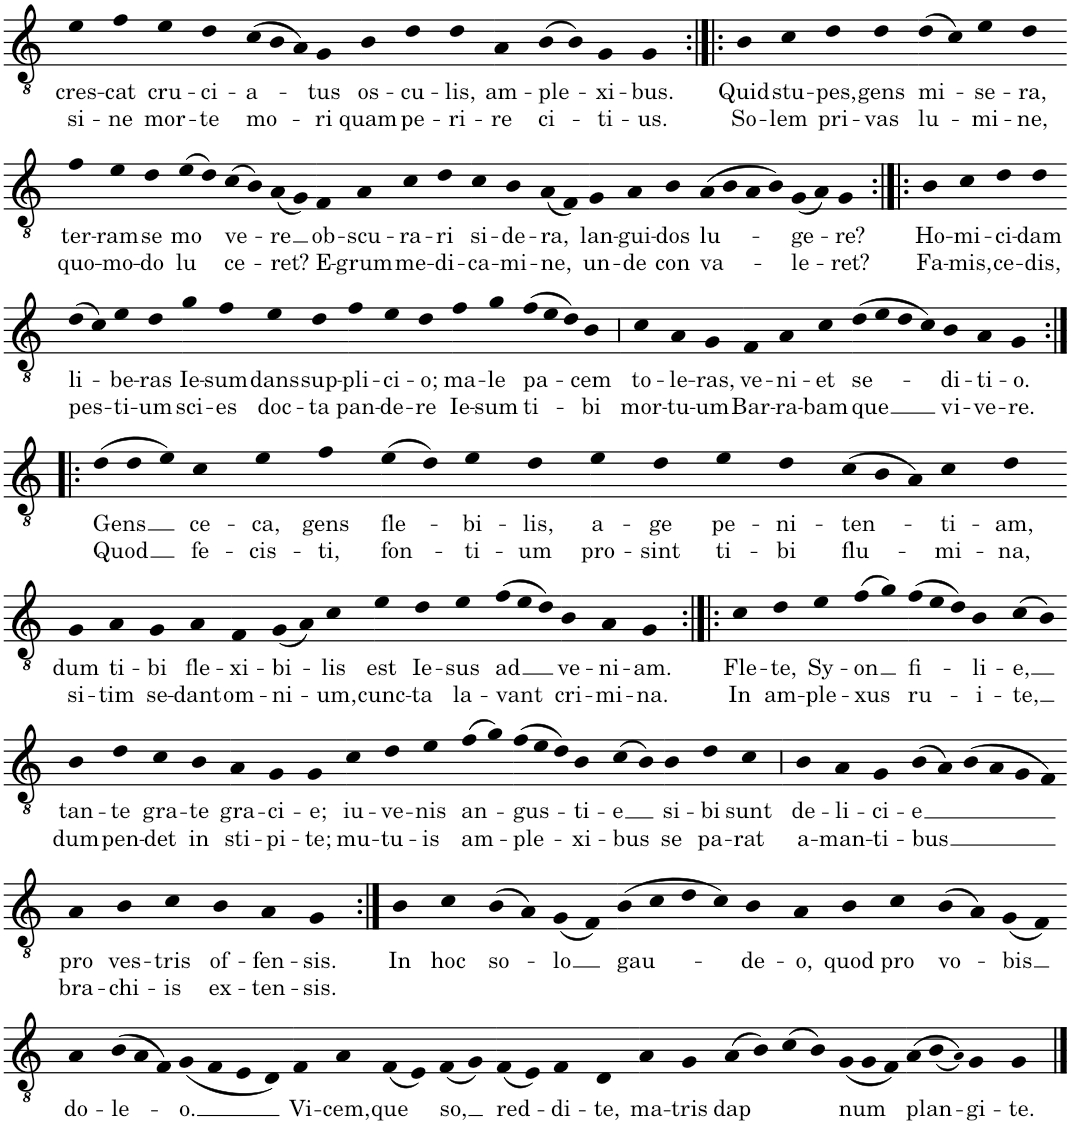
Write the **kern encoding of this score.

**kern	**text	**text
*part1	*part1	*part1
*staff1	*staff1	*staff1
*I"Voice	*	*
*I'Vo.	*	*
!!LO:PB:g=z
*clefGv2	*	*
*k[]	*	*
*M4/4	*	*
=64	=64	=64
!	!LO:LY:b	!LO:LY:b
4e	cres-	si-
!	!LO:LY:b	!LO:LY:b
4f	-cat	-ne
!	!LO:LY:b	!LO:LY:b
4e	cru-	mor-
!	!LO:LY:b	!LO:LY:b
4d	-ci-	-te
*Xtuplet	*	*
!	!LO:LY:b	!LO:LY:b
(12c	-a-	mo-
12B	.	.
12A)	.	.
!	!LO:LY:b	!LO:LY:b
4G	-tus	-ri
=65-	=65-	=65-
!	!LO:LY:b	!LO:LY:b
4B	os-	quam
!	!LO:LY:b	!LO:LY:b
4d	-cu-	pe-
!	!LO:LY:b	!LO:LY:b
4d	-lis,	-ri-
=66-	=66-	=66-
!	!LO:LY:b	!LO:LY:b
4A	am-	-re
!	!LO:LY:b	!LO:LY:b
(8BL	-ple-	ci-
8BJ)	.	.
!	!LO:LY:b	!LO:LY:b
4G	-xi-	-ti-
!	!LO:LY:b	!LO:LY:b
4G	-bus.	-us.
=67:|!|:	=67:|!|:	=67:|!|:
!	!LO:LY:b	!LO:LY:b
4B	Quid	So-
!	!LO:LY:b	!LO:LY:b
4c	stu-	-lem
!	!LO:LY:b	!LO:LY:b
4d	-pes,	pri-
!	!LO:LY:b	!LO:LY:b
4d	gens	-vas
=68-	=68-	=68-
!	!LO:LY:b	!LO:LY:b
(8dL	mi-	lu-
8cJ)	.	.
!	!LO:LY:b	!LO:LY:b
4e	-se-	-mi-
!	!LO:LY:b	!LO:LY:b
4d	-ra,	-ne,
!!LO:LB:g=z
=69-	=69-	=69-
!	!LO:LY:b	!LO:LY:b
4f	ter-	quo-
!	!LO:LY:b	!LO:LY:b
4e	-ram	-mo-
!	!LO:LY:b	!LO:LY:b
4d	se	-do
!	!LO:LY:b	!LO:LY:b
(8e	mo	lu
8d)	.	.
!	!LO:LY:b	!LO:LY:b
(8c	-ve-	-ce-
8B)	.	.
!	!LO:LY:b	!LO:LY:b
(8A	-re	-ret?
8G)	.	.
=70-	=70-	=70-
!	!LO:LY:b	!LO:LY:b
4F	ob-	E-
!	!LO:LY:b	!LO:LY:b
4A	-scu-	-grum
!	!LO:LY:b	!LO:LY:b
4c	-ra-	me-
!	!LO:LY:b	!LO:LY:b
4d	-ri	-di-
=71-	=71-	=71-
!	!LO:LY:b	!LO:LY:b
4c	si-	-ca-
!	!LO:LY:b	!LO:LY:b
4B	-de-	-mi-
!	!LO:LY:b	!LO:LY:b
(8AL	-ra,	-ne,
8FJ)	.	.
=72-	=72-	=72-
!	!LO:LY:b	!LO:LY:b
4G	lan-	un-
!	!LO:LY:b	!LO:LY:b
4A	-gui-	-de
!	!LO:LY:b	!LO:LY:b
4B	-dos	con
=73-	=73-	=73-
!	!LO:LY:b	!LO:LY:b
(8AL	lu-	-va-
8BJ	.	.
8AL	.	.
8BJ)	.	.
!	!LO:LY:b	!LO:LY:b
(8GL	-ge-	-le-
8AJ)	.	.
!	!LO:LY:b	!LO:LY:b
4G	-re?	-ret?
=74:|!|:	=74:|!|:	=74:|!|:
!	!LO:LY:b	!LO:LY:b
4B	Ho-	Fa-
!	!LO:LY:b	!LO:LY:b
4c	-mi-	-mis,
!	!LO:LY:b	!LO:LY:b
4d	-ci-	ce-
!	!LO:LY:b	!LO:LY:b
4d	-dam	-dis,
!!LO:LB:g=z
=75-	=75-	=75-
!	!LO:LY:b	!LO:LY:b
(8dL	li-	pes-
8cJ)	.	.
!	!LO:LY:b	!LO:LY:b
4e	-be-	-ti-
!	!LO:LY:b	!LO:LY:b
4d	-ras	-um
=76-	=76-	=76-
!	!LO:LY:b	!LO:LY:b
4g	Ie-	sci-
!	!LO:LY:b	!LO:LY:b
4f	-sum	-es
!	!LO:LY:b	!LO:LY:b
4e	dans	doc-
!	!LO:LY:b	!LO:LY:b
4d	sup-	-ta
=77-	=77-	=77-
!	!LO:LY:b	!LO:LY:b
4f	-pli-	pan-
!	!LO:LY:b	!LO:LY:b
4e	-ci-	-de-
!	!LO:LY:b	!LO:LY:b
4d	-o;	-re
=78-	=78-	=78-
!	!LO:LY:b	!LO:LY:b
4f	ma-	Ie-
!	!LO:LY:b	!LO:LY:b
4g	-le	-sum
!	!LO:LY:b	!LO:LY:b
(12fL	pa-	ti-
12e	.	.
12dJ)	.	.
!	!LO:LY:b	!LO:LY:b
4B	-cem	-bi
=79'	=79'	=79'
!	!LO:LY:b	!LO:LY:b
4c	to-	mor-
!	!LO:LY:b	!LO:LY:b
4A	-le-	-tu-
!	!LO:LY:b	!LO:LY:b
4G	-ras,	-um
=80-	=80-	=80-
!	!LO:LY:b	!LO:LY:b
4F	ve-	Bar-
!	!LO:LY:b	!LO:LY:b
4A	-ni-	-ra-
!	!LO:LY:b	!LO:LY:b
4c	-et	-bam
=81-	=81-	=81-
!	!LO:LY:b	!LO:LY:b
(8d	se-	-que
8e	.	.
8d	.	.
8c)	.	.
!	!LO:LY:b	!LO:LY:b
4B	-di-	vi-
!	!LO:LY:b	!LO:LY:b
4A	-ti-	-ve-
!	!LO:LY:b	!LO:LY:b
4G	-o.	-re.
!!LO:LB:g=z
=82:|!|:	=82:|!|:	=82:|!|:
!	!LO:LY:b	!LO:LY:b
(12dL	Gens	Quod
12d	.	.
12eJ)	.	.
!	!LO:LY:b	!LO:LY:b
4c	ce-	fe-
!	!LO:LY:b	!LO:LY:b
4e	-ca,	-cis-
!	!LO:LY:b	!LO:LY:b
4f	gens	-ti,
=83-	=83-	=83-
!	!LO:LY:b	!LO:LY:b
(8eL	fle-	fon-
8dJ)	.	.
!	!LO:LY:b	!LO:LY:b
4e	-bi-	-ti-
!	!LO:LY:b	!LO:LY:b
4d	-lis,	-um
=84-	=84-	=84-
!	!LO:LY:b	!LO:LY:b
4e	a-	pro-
!	!LO:LY:b	!LO:LY:b
4d	-ge	-sint
!	!LO:LY:b	!LO:LY:b
4e	pe-	ti-
!	!LO:LY:b	!LO:LY:b
4d	-ni-	-bi
=85-	=85-	=85-
!	!LO:LY:b	!LO:LY:b
(12cL	-ten-	flu-
12B	.	.
12AJ)	.	.
!	!LO:LY:b	!LO:LY:b
4c	-ti-	-mi-
!	!LO:LY:b	!LO:LY:b
4d	-am,	-na,
!!LO:LB:g=z
=86-	=86-	=86-
!	!LO:LY:b	!LO:LY:b
4G	dum	si-
!	!LO:LY:b	!LO:LY:b
4A	ti-	-tim
!	!LO:LY:b	!LO:LY:b
4G	-bi	se-
!	!LO:LY:b	!LO:LY:b
4A	fle-	-dant
=87-	=87-	=87-
!	!LO:LY:b	!LO:LY:b
4F	-xi-	om-
!	!LO:LY:b	!LO:LY:b
(8GL	-bi-	-ni-
8AJ)	.	.
!	!LO:LY:b	!LO:LY:b
4c	-lis	-um,
=88-	=88-	=88-
!	!LO:LY:b	!LO:LY:b
4e	est	cunc-
!	!LO:LY:b	!LO:LY:b
4d	Ie-	-ta
!	!LO:LY:b	!LO:LY:b
4e	-sus	la-
!	!LO:LY:b	!LO:LY:b
(12fL	ad	-vant
12e	.	.
12dJ)	.	.
=89-	=89-	=89-
!	!LO:LY:b	!LO:LY:b
4B	ve-	cri-
!	!LO:LY:b	!LO:LY:b
4A	-ni-	-mi-
!	!LO:LY:b	!LO:LY:b
4G	-am.	-na.
=90:|!|:	=90:|!|:	=90:|!|:
!	!LO:LY:b	!LO:LY:b
4c	Fle-	In
!	!LO:LY:b	!LO:LY:b
4d	-te,	am-
!	!LO:LY:b	!LO:LY:b
4e	Sy-	-ple-
!	!LO:LY:b	!LO:LY:b
(8fL	-on	-xus
8gJ)	.	.
=91-	=91-	=91-
!	!LO:LY:b	!LO:LY:b
(12fL	fi-	ru-
12e	.	.
12dJ)	.	.
!	!LO:LY:b	!LO:LY:b
4B	-li-	-i-
!	!LO:LY:b	!LO:LY:b
(8cL	-e,	-te,
8BJ)	.	.
!!LO:LB:g=z
=92-	=92-	=92-
!	!LO:LY:b	!LO:LY:b
4B	tan-	dum
!	!LO:LY:b	!LO:LY:b
4d	-te	pen-
!	!LO:LY:b	!LO:LY:b
4c	gra-	-det
!	!LO:LY:b	!LO:LY:b
4B	-te	in
=93-	=93-	=93-
!	!LO:LY:b	!LO:LY:b
4A	gra-	sti-
!	!LO:LY:b	!LO:LY:b
4G	-ci-	-pi-
!	!LO:LY:b	!LO:LY:b
4G	-e;	-te;
=94-	=94-	=94-
!	!LO:LY:b	!LO:LY:b
4c	iu-	mu-
!	!LO:LY:b	!LO:LY:b
4d	-ve-	-tu-
!	!LO:LY:b	!LO:LY:b
4e	-nis	-is
!	!LO:LY:b	!LO:LY:b
(8fL	an-	am-
8gJ)	.	.
=95-	=95-	=95-
!	!LO:LY:b	!LO:LY:b
(12fL	-gus-	-ple-
12e	.	.
12dJ)	.	.
!	!LO:LY:b	!LO:LY:b
4B	-ti-	-xi-
!	!LO:LY:b	!LO:LY:b
(8cL	-e	-bus
8BJ)	.	.
=96-	=96-	=96-
!	!LO:LY:b	!LO:LY:b
4B	si-	se
!	!LO:LY:b	!LO:LY:b
4d	-bi	pa-
!	!LO:LY:b	!LO:LY:b
4c	sunt	-rat
=97'	=97'	=97'
!	!LO:LY:b	!LO:LY:b
4B	de-	a-
!	!LO:LY:b	!LO:LY:b
4A	-li-	-man-
!	!LO:LY:b	!LO:LY:b
4G	-ci-	-ti-
!	!LO:LY:b	!LO:LY:b
(8B	-e	-bus
8A)	.	.
(8B	.	.
8A	.	.
8G	.	.
8F)	.	.
!!LO:LB:g=z
=98-	=98-	=98-
!	!LO:LY:b	!LO:LY:b
4A	pro	bra-
!	!LO:LY:b	!LO:LY:b
4B	ves-	-chi-
!	!LO:LY:b	!LO:LY:b
4c	-tris	-is
!	!LO:LY:b	!LO:LY:b
4B	of-	ex-
!	!LO:LY:b	!LO:LY:b
4A	-fen-	-ten-
!	!LO:LY:b	!LO:LY:b
4G	-sis.	-sis.
=99:|!	=99:|!	=99:|!
!	!LO:LY:b	!
4B	In	.
!	!LO:LY:b	!
4c	hoc	.
!	!LO:LY:b	!
(8BL	so-	.
8AJ)	.	.
!	!LO:LY:b	!
(8GL	-lo	.
8FJ)	.	.
=100-	=100-	=100-
!	!LO:LY:b	!
(8BL	gau-	.
8cJ	.	.
8dL	.	.
8cJ)	.	.
!	!LO:LY:b	!
4B	-de-	.
!	!LO:LY:b	!
4A	-o,	.
=101-	=101-	=101-
!	!LO:LY:b	!
4B	quod	.
!	!LO:LY:b	!
4c	pro	.
!	!LO:LY:b	!
(8BL	vo-	.
8AJ)	.	.
!	!LO:LY:b	!
(8GL	-bis	.
8FJ)	.	.
!!LO:LB:g=z
=102-	=102-	=102-
!	!LO:LY:b	!
4A	do-	.
!	!LO:LY:b	!
(12BL	-le-	.
12A	.	.
12FJ)	.	.
!	!LO:LY:b	!
(8GL	-o.	.
8FJ	.	.
8EL	.	.
8DJ)	.	.
=103-	=103-	=103-
!	!LO:LY:b	!
4F	Vi-	.
!	!LO:LY:b	!
4A	-cem,	.
!	!LO:LY:b	!
(8FL	que	.
8EJ)	.	.
!	!LO:LY:b	!
(8FL	-so,	.
8GJ)	.	.
=104-	=104-	=104-
!	!LO:LY:b	!
(8FL	red-	.
8EJ)	.	.
!	!LO:LY:b	!
4F	-di-	.
!	!LO:LY:b	!
4D	-te,	.
=105-	=105-	=105-
!	!LO:LY:b	!
4A	ma-	.
!	!LO:LY:b	!
4G	-tris	.
!	!LO:LY:b	!
(8A	dap	.
8B)	.	.
(8c	.	.
8B)	.	.
!	!LO:LY:b	!
(12G	-num	.
12G	.	.
12F)	.	.
=106-	=106-	=106-
!	!LO:LY:b	!
(12AL	plan-	.
(<12B	.	.
12A!J))	.	.
!	!LO:LY:b	!
4G	-gi-	.
!	!LO:LY:b	!
4G	-te.	.
==	==	==
*-	*-	*-
